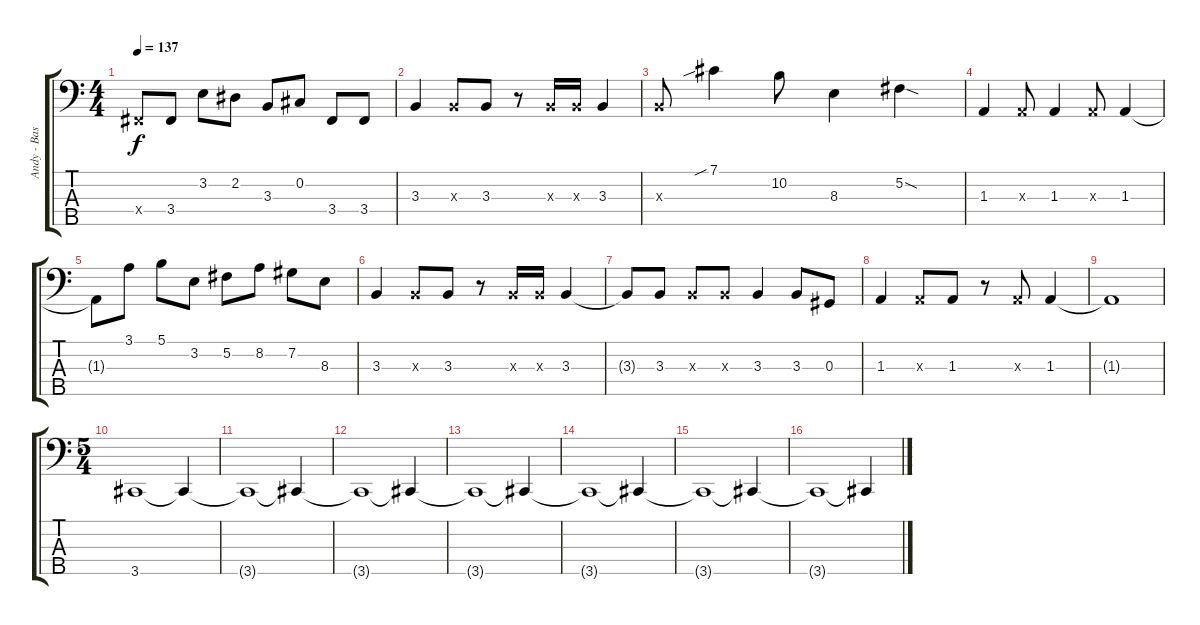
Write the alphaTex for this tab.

\track ("Andy - Bass" "Andy - Bas") {instrument fretlessbass}
\staff {score tabs}
\tuning (Gb2 Db2 Ab1 Eb1 Bb0) {hide}
\ts (4 4)
\tempo 137
\clef f4
\ks c
3.4{x}.8{dy f} 3.4.8 3.2.8 2.2.8 3.3.8 0.2.8 3.4.8 3.4.8 |
3.3.4 3.3{x}.8 3.3.8 r.8 3.3{x}.16 3.3{x}.16 3.3.4 |
3.3{x}.8 7.1{sib}.4 10.2.8 8.3.4 5.2{sod}.4 |
1.3.4 1.3{x}.8 1.3.4 1.3{x}.8 1.3.4 |
1.3{t}.8 3.1.8 5.1.8 3.2.8 5.2.8 8.2.8 7.2.8 8.3.8 |
3.3.4 3.3{x}.8 3.3.8 r.8 3.3{x}.16 3.3{x}.16 3.3.4 |
3.3{t}.8 3.3.8 3.3{x}.8 3.3{x}.8 3.3.4 3.3.8 0.3.8 |
1.3.4 1.3{x}.8 1.3.8 r.8 1.3{x}.8 1.3.4 |
1.3{t}.1 |
\ts (5 4)
3.5.1 3.5{t}.4 |
3.5{t}.1 3.5{t}.4 |
3.5{t}.1 3.5{t}.4 |
3.5{t}.1 3.5{t}.4 |
3.5{t}.1 3.5{t}.4 |
3.5{t}.1 3.5{t}.4 |
3.5{t}.1 3.5{t}.4
